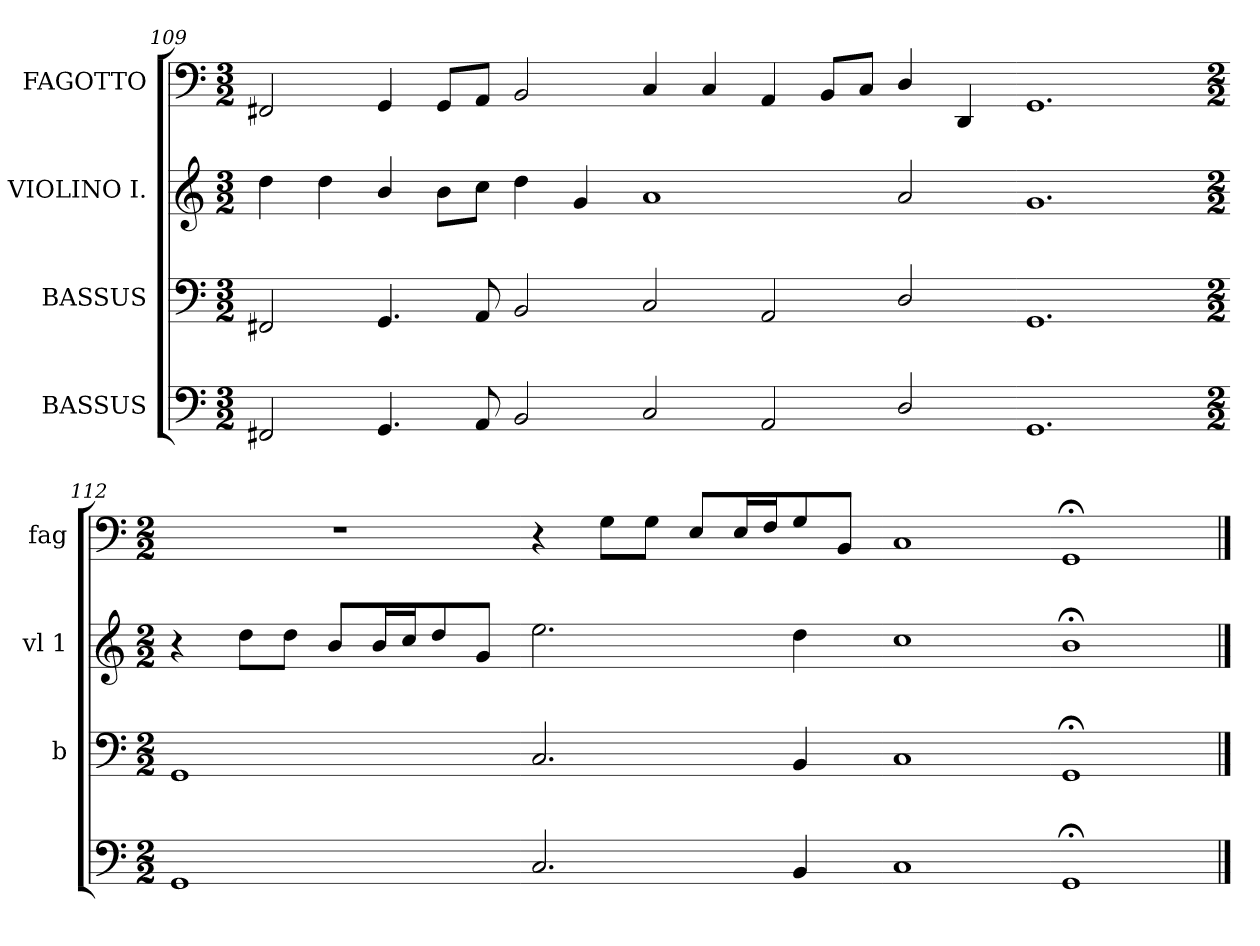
**kern	**kern	**kern	**kern
*part4	*part3	*part2	*part1
*staff4	*staff3	*staff2	*staff1
*I"BASSUS	*I"BASSUS	*I"VIOLINO I.	*I"FAGOTTO
*	*I'b	*I'vl 1	*I'fag
*clefF4	*clefF4	*clefG2	*clefF4
*k[]	*k[]	*k[]	*k[]
*C:	*C:	*C:	*C:
*M3/2	*M3/2	*M3/2	*M3/2
=109	=109	=109	=109
2FF#X/	2FF#X/	4dd\	2FF#X/
.	.	4dd\	.
4.GG/	4.GG/	4b/	4GG/
.	.	8b\L	8GG/L
8AA/	8AA/	8cc\J	8AA/J
2BB/	2BB/	4dd\	2BB/
.	.	4g/	.
=110-	=110-	=110-	=110-
2C/	2C/	1a	4C/
.	.	.	4C/
2AA/	2AA/	.	4AA/
.	.	.	8BB/L
.	.	.	8C/J
2D/	2D/	2a/	4D/
.	.	.	4DD/
=111-	=111-	=111-	=111-
1.GG	1.GG	1.g	1.GG
=112-	=112-	=112-	=112-
*M2/2	*M2/2	*M2/2	*M2/2
1GG	1GG	4r	1r
.	.	8dd\L	.
.	.	8dd\J	.
.	.	8b/L	.
.	.	16b/L	.
.	.	16cc/J	.
.	.	8dd/	.
.	.	8g/J	.
=113-	=113-	=113-	=113-
2.C/	2.C/	2.ee\	4r
.	.	.	8G\L
.	.	.	8G\J
.	.	.	8E/L
.	.	.	16E/L
.	.	.	16F/J
4BB/	4BB/	4dd\	8G/
.	.	.	8BB/J
=114-	=114-	=114-	=114-
1C	1C	1cc	1C
=115-	=115-	=115-	=115-
1GG;<	1GG;<	1b;<	1GG;<
==	==	==	==
*-	*-	*-	*-
